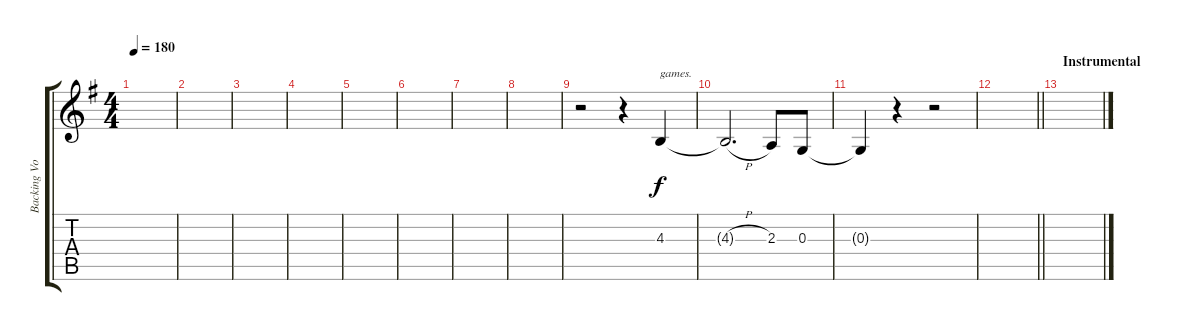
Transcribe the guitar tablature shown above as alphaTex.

\track ("Backing Vocals - Ben Johnston" "Backing Vo") {instrument altosax}
\staff {score tabs}
\tuning (E4 B3 G3 D3 A2 E2) {hide}
\ts (4 4)
\tempo 180
\clef g2
\ks eminor
|
|
|
|
|
|
|
|
r.2 r.4 4.3.4{txt "games."} |
4.3{h t}.2{d} 2.3.8 0.3.8 |
0.3{t}.4 r.4 r.2 |
\barLineRight lightlight
|
\section ("" "Instrumental")
